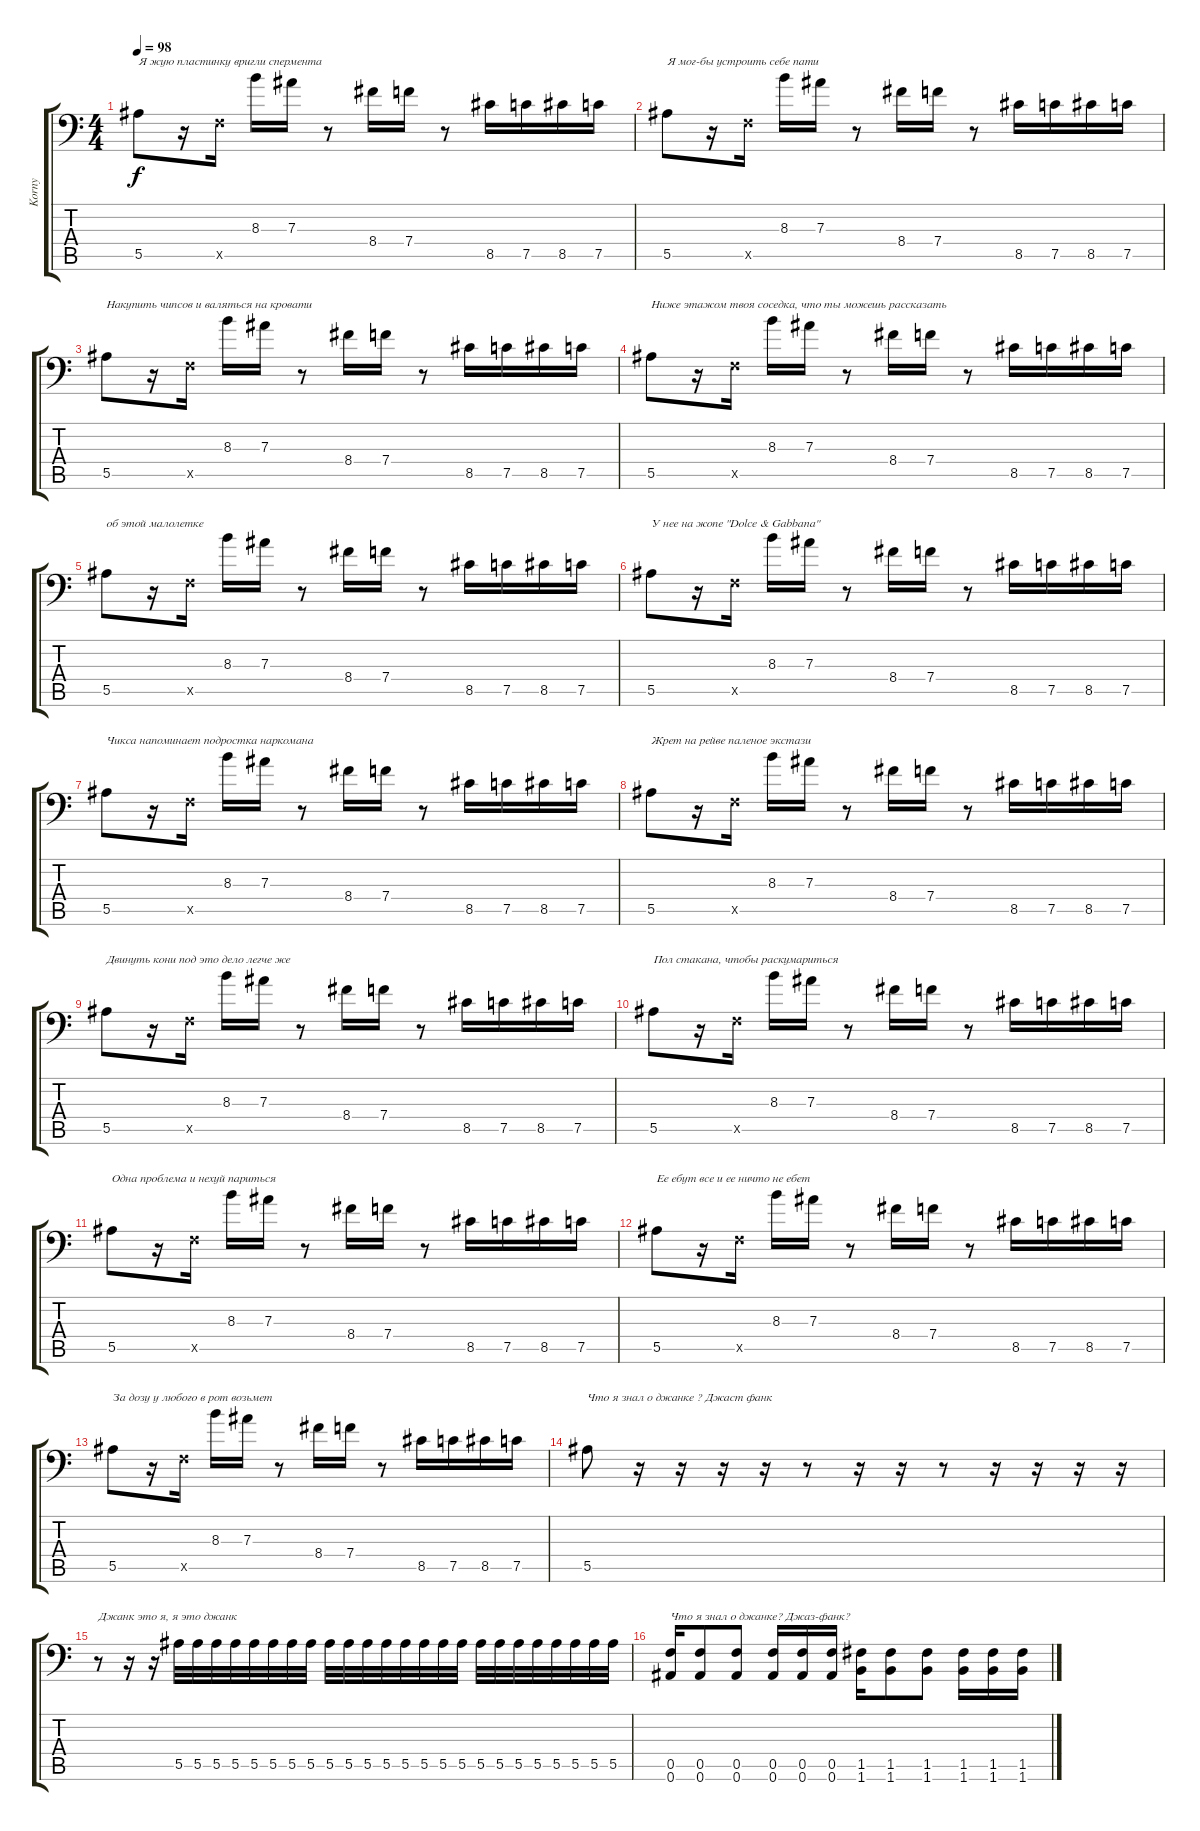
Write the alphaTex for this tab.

\track ("Korny" "Korny") {instrument distortionguitar}
\staff {score tabs}
\tuning (C4 G3 Eb3 Bb2 F2 Bb1) {hide}
\ts (4 4)
\tempo 98
\clef f4
\ks c
5.5.8{txt "Я жую пластинку вригли спермента" dy f} r.16 0.5{x}.16 8.3.16 7.3.16 r.8 8.4.16 7.4.16 r.8 8.5.16 7.5.16 8.5.16 7.5.16 |
5.5.8{txt "Я мог-бы устроить себе пати"} r.16 0.5{x}.16 8.3.16 7.3.16 r.8 8.4.16 7.4.16 r.8 8.5.16 7.5.16 8.5.16 7.5.16 |
5.5.8{txt "Накупить чипсов и валяться на кровати"} r.16 0.5{x}.16 8.3.16 7.3.16 r.8 8.4.16 7.4.16 r.8 8.5.16 7.5.16 8.5.16 7.5.16 |
5.5.8{txt "Ниже этажом твоя соседка, что ты можешь рассказать"} r.16 0.5{x}.16 8.3.16 7.3.16 r.8 8.4.16 7.4.16 r.8 8.5.16 7.5.16 8.5.16 7.5.16 |
5.5.8{txt "об этой малолетке"} r.16 0.5{x}.16 8.3.16 7.3.16 r.8 8.4.16 7.4.16 r.8 8.5.16 7.5.16 8.5.16 7.5.16 |
5.5.8{txt "У нее на жопе \"Dolce & Gabbana\""} r.16 0.5{x}.16 8.3.16 7.3.16 r.8 8.4.16 7.4.16 r.8 8.5.16 7.5.16 8.5.16 7.5.16 |
5.5.8{txt "Чикса напоминает подростка наркомана "} r.16 0.5{x}.16 8.3.16 7.3.16 r.8 8.4.16 7.4.16 r.8 8.5.16 7.5.16 8.5.16 7.5.16 |
5.5.8{txt "Жрет на рейве паленое экстази "} r.16 0.5{x}.16 8.3.16 7.3.16 r.8 8.4.16 7.4.16 r.8 8.5.16 7.5.16 8.5.16 7.5.16 |
5.5.8{txt "Двинуть кони под это дело легче же"} r.16 0.5{x}.16 8.3.16 7.3.16 r.8 8.4.16 7.4.16 r.8 8.5.16 7.5.16 8.5.16 7.5.16 |
5.5.8{txt "Пол стакана, чтобы раскумариться "} r.16 0.5{x}.16 8.3.16 7.3.16 r.8 8.4.16 7.4.16 r.8 8.5.16 7.5.16 8.5.16 7.5.16 |
5.5.8{txt "Одна проблема и нехуй париться "} r.16 0.5{x}.16 8.3.16 7.3.16 r.8 8.4.16 7.4.16 r.8 8.5.16 7.5.16 8.5.16 7.5.16 |
5.5.8{txt "Ее ебут все и ее ничто не ебет "} r.16 0.5{x}.16 8.3.16 7.3.16 r.8 8.4.16 7.4.16 r.8 8.5.16 7.5.16 8.5.16 7.5.16 |
5.5.8{txt "За дозу у любого в рот возьмет "} r.16 0.5{x}.16 8.3.16 7.3.16 r.8 8.4.16 7.4.16 r.8 8.5.16 7.5.16 8.5.16 7.5.16 |
5.5.8{txt "Что я знал о джанке ? Джаст фанк"} r.16 r.16 r.16 r.16 r.8 r.16 r.16 r.8 r.16 r.16 r.16 r.16 |
r.8{txt "Джанк это я, я это джанк"} r.16 r.16 5.5.32 5.5.32 5.5.32 5.5.32 5.5.32 5.5.32 5.5.32 5.5.32 5.5.32 5.5.32 5.5.32 5.5.32 5.5.32 5.5.32 5.5.32 5.5.32 5.5.32 5.5.32 5.5.32 5.5.32 5.5.32 5.5.32 5.5.32 5.5.32 |
(0.5 0.6).16{txt "Что я знал о джанке? Джаз-фанк? " instrument distortionguitar} (0.5 0.6).8 (0.5 0.6).8 (0.5 0.6).16 (0.5 0.6).16 (0.5 0.6).16 (1.5 1.6).16 (1.5 1.6).8 (1.5 1.6).8 (1.5 1.6).16 (1.5 1.6).16 (1.5 1.6).16
